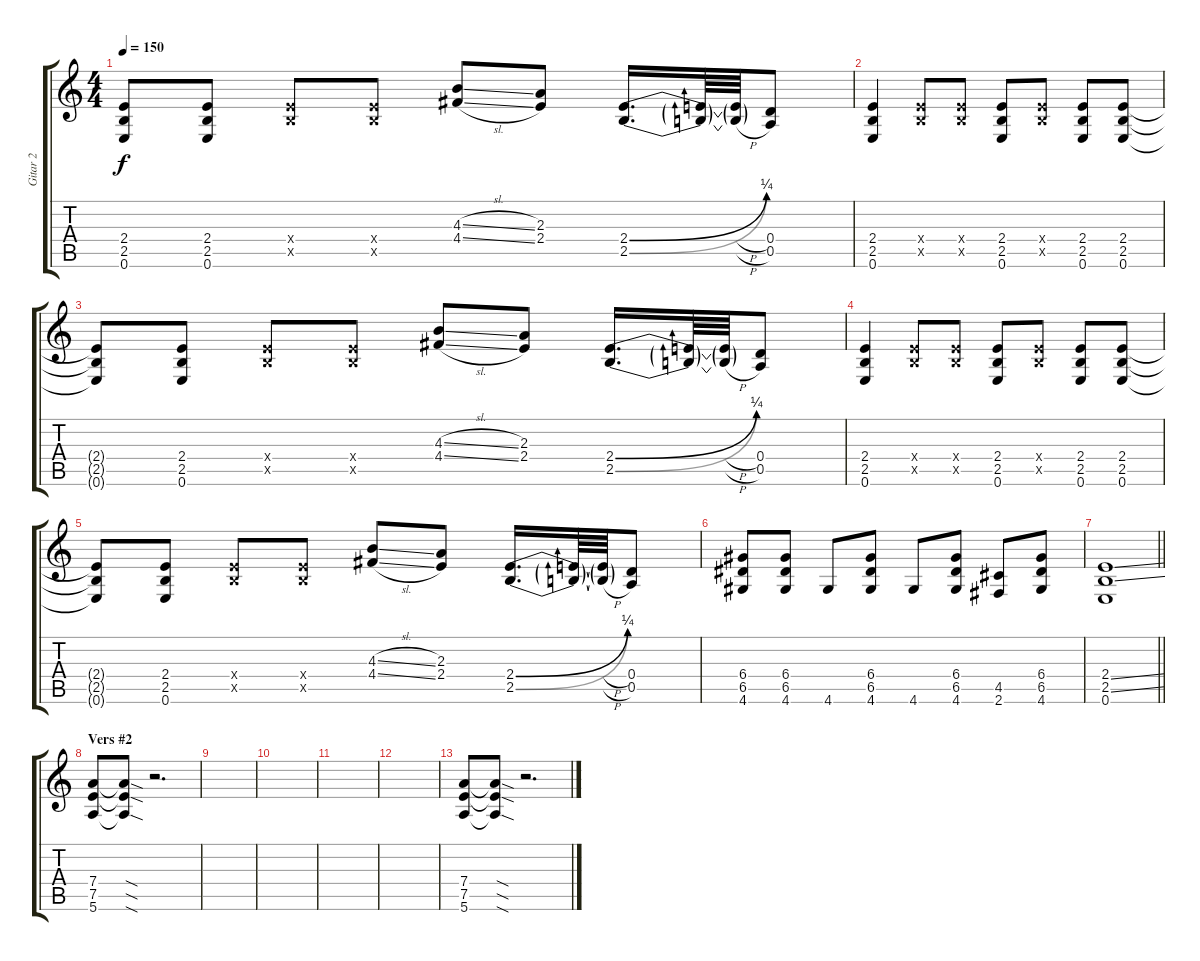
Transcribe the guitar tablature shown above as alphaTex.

\track ("Gitar 2" "Gitar 2") {instrument overdrivenguitar}
\staff {score tabs}
\tuning (E4 B3 G3 D3 A2 E2) {hide}
\ts (4 4)
\tempo 150
\clef g2
\ks c
(2.4{t} 2.5{t} 0.6{t}).8{dy f} (2.4 2.5 0.6).8 (2.4{x} 2.5{x}).8 (2.4{x} 2.5{x}).8 (4.3{sl} 4.4{sl}).8 (2.3 2.4).8 (2.4{be (bend 0 0 60 1)} 2.5{be (bend 0 0 60 1)}).16{d} (2.4{t} 2.5{t}).64 (2.4{h t} 2.5{h t}).64 (0.4 0.5).8 |
(2.4 2.5 0.6).4 (2.4{x} 2.5{x}).8 (2.4{x} 2.5{x}).8 (2.4 2.5 0.6).8 (2.4{x} 2.5{x}).8 (2.4 2.5 0.6).8 (2.4 2.5 0.6).8 |
(2.4{t} 2.5{t} 0.6{t}).8 (2.4 2.5 0.6).8 (2.4{x} 2.5{x}).8 (2.4{x} 2.5{x}).8 (4.3{sl} 4.4{sl}).8 (2.3 2.4).8 (2.4{be (bend 0 0 60 1)} 2.5{be (bend 0 0 60 1)}).16{d} (2.4{t} 2.5{t}).64 (2.4{h t} 2.5{h t}).64 (0.4 0.5).8 |
(2.4 2.5 0.6).4 (2.4{x} 2.5{x}).8 (2.4{x} 2.5{x}).8 (2.4 2.5 0.6).8 (2.4{x} 2.5{x}).8 (2.4 2.5 0.6).8 (2.4 2.5 0.6).8 |
(2.4{t} 2.5{t} 0.6{t}).8 (2.4 2.5 0.6).8 (2.4{x} 2.5{x}).8 (2.4{x} 2.5{x}).8 (4.3{sl} 4.4{sl}).8 (2.3 2.4).8 (2.4{be (bend 0 0 60 1)} 2.5{be (bend 0 0 60 1)}).16{d} (2.4{t} 2.5{t}).64 (2.4{h t} 2.5{h t}).64 (0.4 0.5).8 |
(6.4 6.5 4.6).8 (6.4 6.5 4.6).8 4.6.8 (6.4 6.5 4.6).8 4.6.8 (6.4 6.5 4.6).8 (4.5 2.6).8 (6.4 6.5 4.6).8 |
\barLineRight lightlight
(2.4{ss} 2.5{ss} 0.6).1 |
\section ("" "Vers #2")
(7.4 7.5 5.6).8 (7.4{sod t} 7.5{sod t} 5.6{sod t}).8 r.2{d} |
|
|
|
|
(7.4 7.5 5.6).8 (7.4{sod t} 7.5{sod t} 5.6{sod t}).8 r.2{d}
